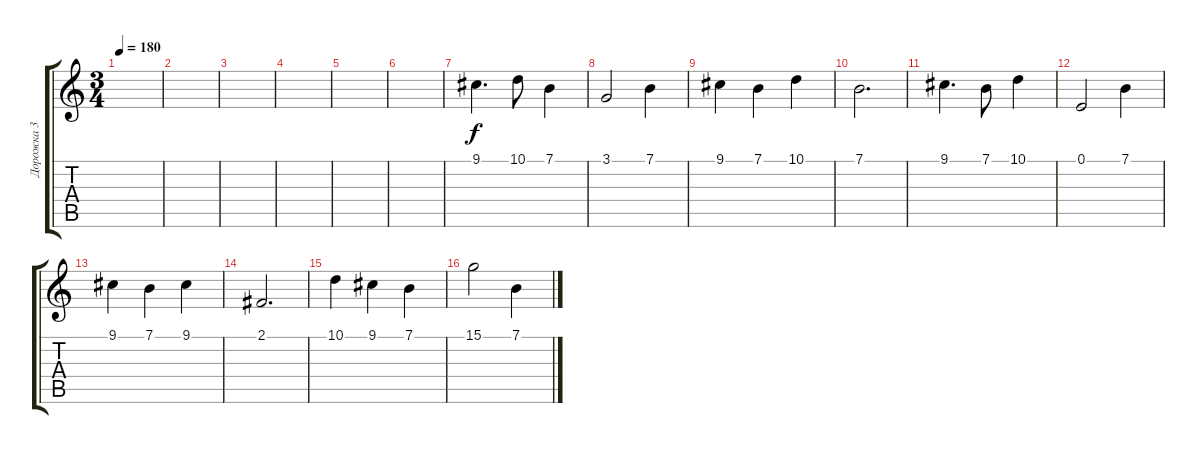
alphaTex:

\track ("Дорожка 3" "Дорожка 3") {instrument flute}
\staff {score tabs}
\tuning (E4 B3 G3 D3 A2 E2) {hide}
\ts (3 4)
\tempo 180
\clef g2
\ks c
|
|
|
|
|
|
9.1.4{d} 10.1.8 7.1.4 |
3.1.2 7.1.4 |
9.1.4 7.1.4 10.1.4 |
7.1.2{d} |
9.1.4{d} 7.1.8 10.1.4 |
0.1.2 7.1.4 |
9.1.4 7.1.4 9.1.4 |
2.1.2{d} |
10.1.4 9.1.4 7.1.4 |
15.1.2 7.1.4
